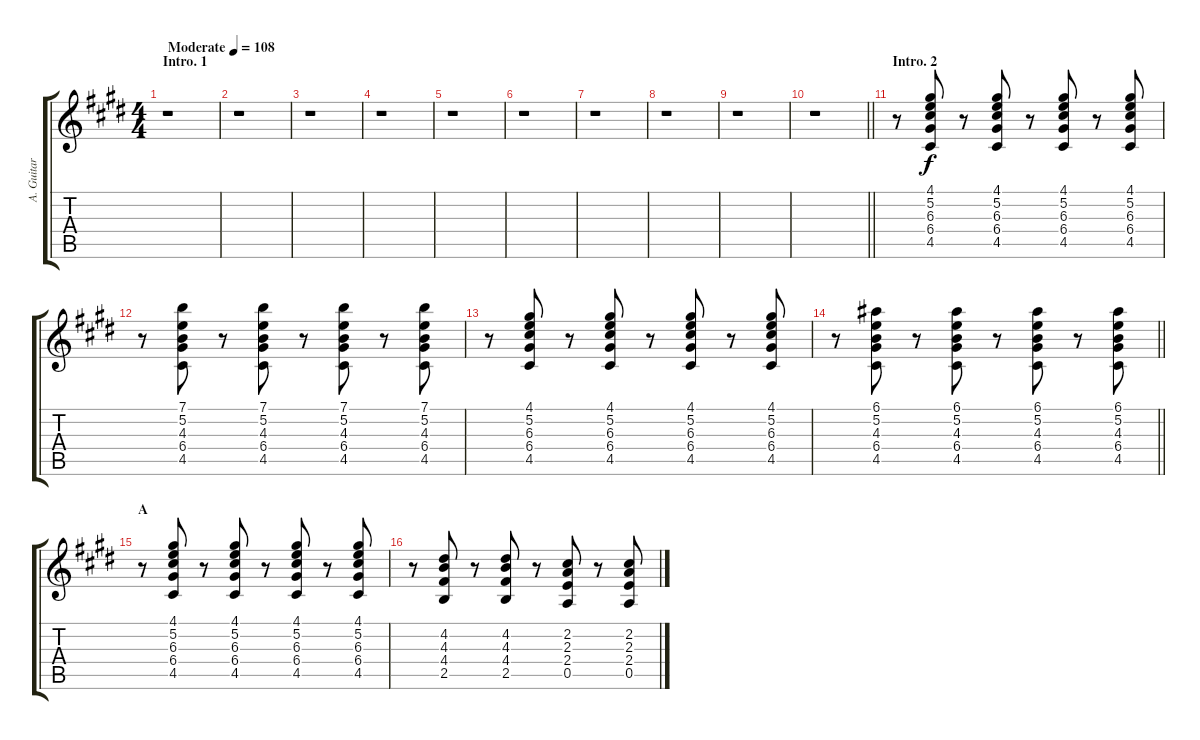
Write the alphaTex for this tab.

\track ("A. Guitar" "A. Guitar") {instrument acousticguitarsteel}
\staff {score tabs}
\tuning (E4 B3 G3 D3 A2 E2) {hide}
\ts (4 4)
\section ("" "Intro. 1")
\tempo (108 "Moderate")
\clef g2
\ks e
r.1{dy f instrument acousticguitarsteel} |
r.1 |
r.1 |
r.1 |
r.1 |
r.1 |
r.1 |
r.1 |
r.1 |
\barLineRight lightlight
r.1 |
\section ("" "Intro. 2")
r.8 (4.1 5.2 6.3 6.4 4.5).8 r.8 (4.1 5.2 6.3 6.4 4.5).8 r.8 (4.1 5.2 6.3 6.4 4.5).8 r.8 (4.1 5.2 6.3 6.4 4.5).8 |
r.8 (7.1 5.2 4.3 6.4 4.5).8 r.8 (7.1 5.2 4.3 6.4 4.5).8 r.8 (7.1 5.2 4.3 6.4 4.5).8 r.8 (7.1 5.2 4.3 6.4 4.5).8 |
r.8 (4.1 5.2 6.3 6.4 4.5).8 r.8 (4.1 5.2 6.3 6.4 4.5).8 r.8 (4.1 5.2 6.3 6.4 4.5).8 r.8 (4.1 5.2 6.3 6.4 4.5).8 |
\barLineRight lightlight
r.8 (6.1 5.2 4.3 6.4 4.5).8 r.8 (6.1 5.2 4.3 6.4 4.5).8 r.8 (6.1 5.2 4.3 6.4 4.5).8 r.8 (6.1 5.2 4.3 6.4 4.5).8 |
\section ("" "A")
r.8 (4.1 5.2 6.3 6.4 4.5).8 r.8 (4.1 5.2 6.3 6.4 4.5).8 r.8 (4.1 5.2 6.3 6.4 4.5).8 r.8 (4.1 5.2 6.3 6.4 4.5).8 |
r.8 (4.2 4.3 4.4 2.5).8 r.8 (4.2 4.3 4.4 2.5).8 r.8 (2.2 2.3 2.4 0.5).8 r.8 (2.2 2.3 2.4 0.5).8
